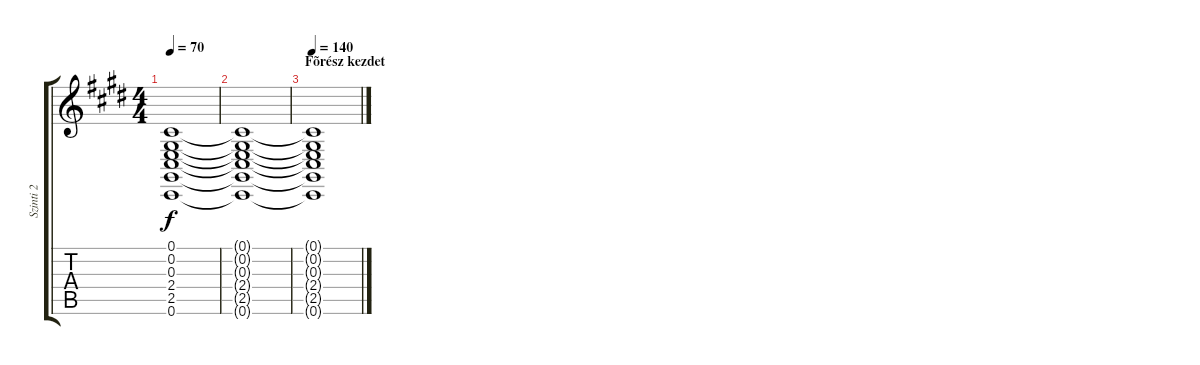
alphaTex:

\track ("Szinti 2" "Szinti 2") {instrument seashore}
\staff {score tabs}
\tuning (Db4 Ab3 E3 B2 Gb2 Db2) {hide}
\ts (4 4)
\tempo 70
\clef g2
\ks c#minor
(0.1{t} 0.2{t} 0.3{t} 2.4{t} 2.5{t} 0.6{t}).1{dy f} |
(0.1{t} 0.2{t} 0.3{t} 2.4{t} 2.5{t} 0.6{t}).1 |
\section ("" "Fõrész kezdet")
\tempo 140
(0.1{t} 0.2{t} 0.3{t} 2.4{t} 2.5{t} 0.6{t}).1
